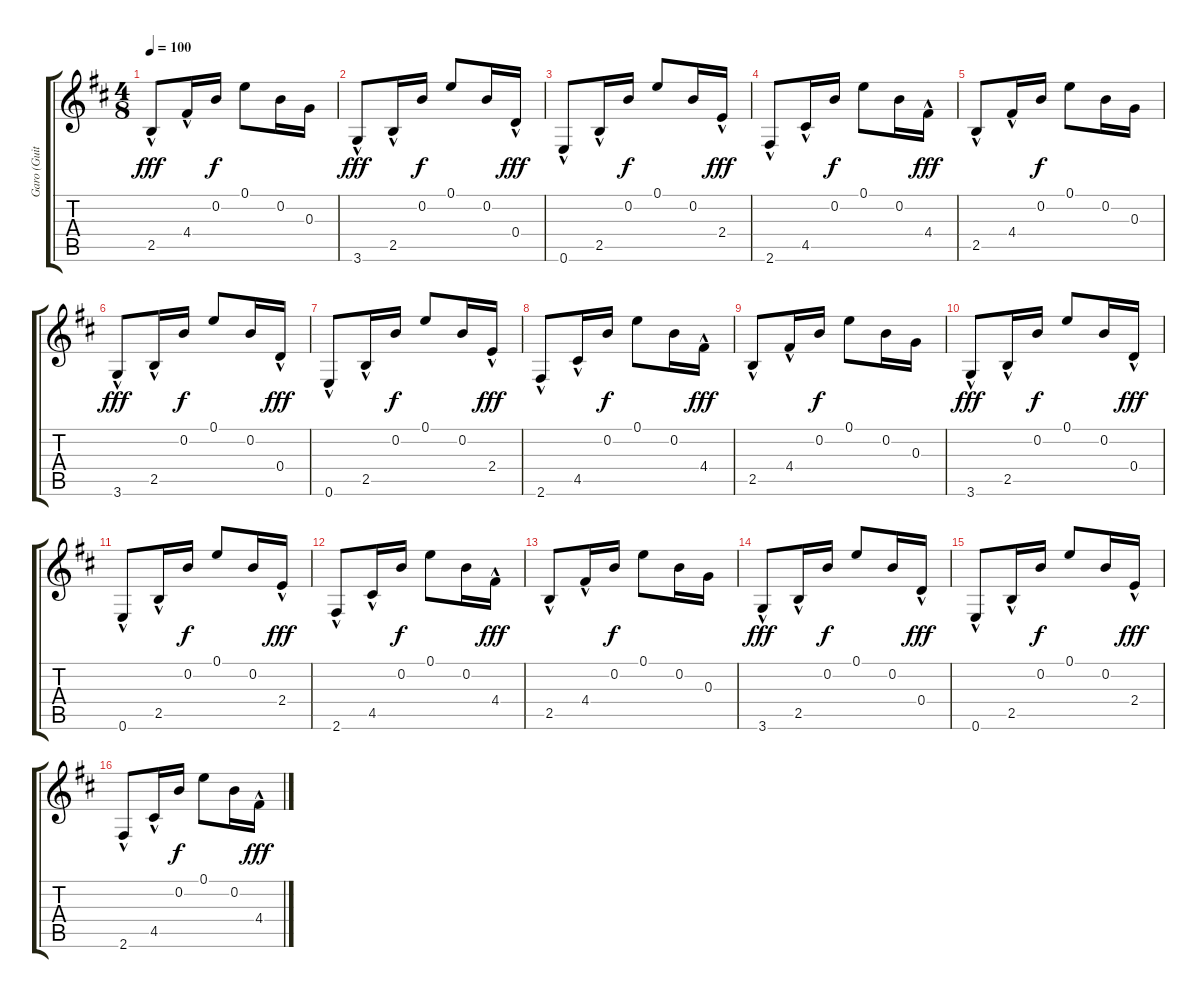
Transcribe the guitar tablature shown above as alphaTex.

\track ("Garo (Guitarra Lider)" "Garo (Guit") {instrument acousticguitarnylon}
\staff {score tabs}
\tuning (E4 B3 G3 D3 A2 E2) {hide}
\ts (4 8)
\tempo 100
\clef g2
\ks bminor
2.5{hac}.8{dy fff} 4.4{hac}.16 0.2.16{dy f} 0.1.8 0.2.16 0.3.16 |
3.6{hac}.8{dy fff} 2.5{hac}.16 0.2.16{dy f} 0.1.8 0.2.16 0.4{hac}.16{dy fff} |
0.6{hac}.8 2.5{hac}.16 0.2.16{dy f} 0.1.8 0.2.16 2.4{hac}.16{dy fff} |
2.6{hac}.8 4.5{hac}.16 0.2.16{dy f} 0.1.8 0.2.16 4.4{hac}.16{dy fff} |
2.5{hac}.8 4.4{hac}.16 0.2.16{dy f} 0.1.8 0.2.16 0.3.16 |
3.6{hac}.8{dy fff} 2.5{hac}.16 0.2.16{dy f} 0.1.8 0.2.16 0.4{hac}.16{dy fff} |
0.6{hac}.8 2.5{hac}.16 0.2.16{dy f} 0.1.8 0.2.16 2.4{hac}.16{dy fff} |
2.6{hac}.8 4.5{hac}.16 0.2.16{dy f} 0.1.8 0.2.16 4.4{hac}.16{dy fff} |
2.5{hac}.8 4.4{hac}.16 0.2.16{dy f} 0.1.8 0.2.16 0.3.16 |
3.6{hac}.8{dy fff} 2.5{hac}.16 0.2.16{dy f} 0.1.8 0.2.16 0.4{hac}.16{dy fff} |
0.6{hac}.8 2.5{hac}.16 0.2.16{dy f} 0.1.8 0.2.16 2.4{hac}.16{dy fff} |
2.6{hac}.8 4.5{hac}.16 0.2.16{dy f} 0.1.8 0.2.16 4.4{hac}.16{dy fff} |
2.5{hac}.8 4.4{hac}.16 0.2.16{dy f} 0.1.8 0.2.16 0.3.16 |
3.6{hac}.8{dy fff} 2.5{hac}.16 0.2.16{dy f} 0.1.8 0.2.16 0.4{hac}.16{dy fff} |
0.6{hac}.8 2.5{hac}.16 0.2.16{dy f} 0.1.8 0.2.16 2.4{hac}.16{dy fff} |
2.6{hac}.8 4.5{hac}.16 0.2.16{dy f} 0.1.8 0.2.16 4.4{hac}.16{dy fff}
